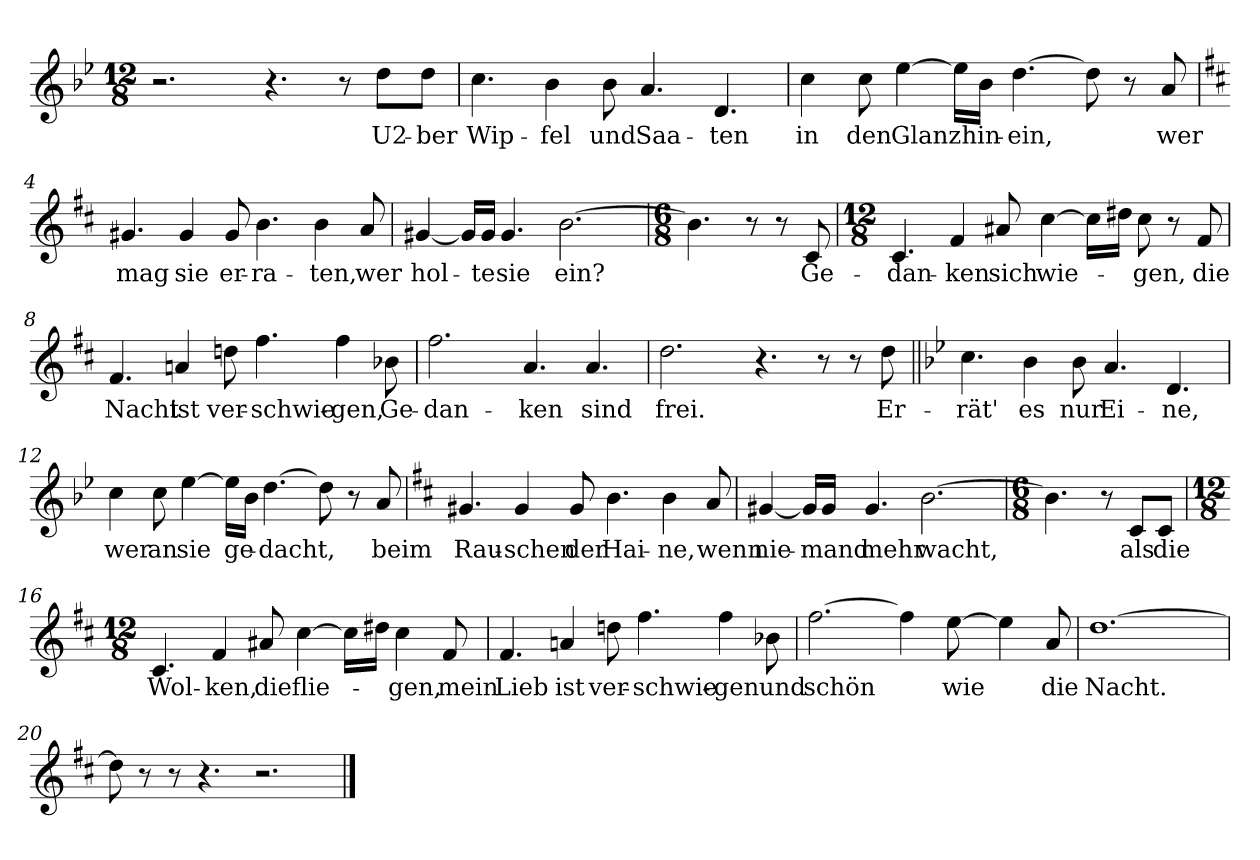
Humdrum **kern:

**kern	**text
*part1	*part1
*staff1	*staff1
*clefG2	*
*k[b-e-]	*
*M12/8	*
=1	=1
2.r	.
4.r	.
8r	.
!	!LO:LY:b
8dd\L	U2-
!	!LO:LY:b
8dd\J	-ber
=2	=2
!	!LO:LY:b
4.cc\	Wip-
!	!LO:LY:b
4b-\	-fel
!	!LO:LY:b
8b-\	und
!	!LO:LY:b
4.a/	Saa-
!	!LO:LY:b
4.d/	-ten
=3	=3
!	!LO:LY:b
4cc\	in
!	!LO:LY:b
8cc\	den
!	!LO:LY:b
[4ee-\	Glanz
16ee-\LL]	.
!	!LO:LY:b
16b-\JJ	hin-
!	!LO:LY:b
[4.dd\	-ein,
8dd\]	.
8r	.
!	!LO:LY:b
8a/	wer
=4	=4
*k[f#c#]	*
!	!LO:LY:b
4.g#X/	mag
!	!LO:LY:b
4g#/	sie
!	!LO:LY:b
8g#/	er-
!	!LO:LY:b
4.b\	-ra-
!	!LO:LY:b
4b\	-ten,
!	!LO:LY:b
8a/	wer
=5	=5
!	!LO:LY:b
[4g#X/	hol-
16g#/LL]	.
!	!LO:LY:b
16g#/JJ	-te
!	!LO:LY:b
4.g#/	sie
!	!LO:LY:b
[2.b\	ein?
!!LO:LB:g=z
=6	=6
*M6/8	*
4.b\]	.
8r	.
8r	.
!	!LO:LY:b
8c#/	Ge-
=7	=7
*M12/8	*
!	!LO:LY:b
4.c#/	-dan-
!	!LO:LY:b
4f#/	-ken
!	!LO:LY:b
8a#X/	sich
!	!LO:LY:b
[4cc#\	wie-
16cc#\LL]	.
16dd#X\JJ	.
!	!LO:LY:b
8cc#\	-gen,
8r	.
!	!LO:LY:b
8f#/	die
=8	=8
!	!LO:LY:b
4.f#/	Nacht
!	!LO:LY:b
4an/	ist
!	!LO:LY:b
8ddn\	ver-
!	!LO:LY:b
4.ff#\	-schwie-
!	!LO:LY:b
4ff#\	-gen,
!	!LO:LY:b
8b-X\	Ge-
=9	=9
!	!LO:LY:b
2.ff#\	-dan-
!	!LO:LY:b
4.a/	-ken
!	!LO:LY:b
4.a/	sind
=10	=10
!	!LO:LY:b
2.dd\	frei.
4.r	.
8r	.
8r	.
!	!LO:LY:b
8dd\	Er-
!!LO:LB:g=z
=11||	=11||
*k[b-e-]	*
!	!LO:LY:b
4.cc\	-rät'
!	!LO:LY:b
4b-\	es
!	!LO:LY:b
8b-\	nur
!	!LO:LY:b
4.a/	Ei-
!	!LO:LY:b
4.d/	-ne,
=12	=12
!	!LO:LY:b
4cc\	wer
!	!LO:LY:b
8cc\	an
!	!LO:LY:b
[4ee-\	sie
16ee-\LL]	.
!	!LO:LY:b
16b-\JJ	ge-
!	!LO:LY:b
[4.dd\	-dacht,
8dd\]	.
8r	.
!	!LO:LY:b
8a/	beim
=13	=13
*k[f#c#]	*
!	!LO:LY:b
4.g#X/	Rau-
!	!LO:LY:b
4g#/	-schen
!	!LO:LY:b
8g#/	der
!	!LO:LY:b
4.b\	Hai-
!	!LO:LY:b
4b\	-ne,
!	!LO:LY:b
8a/	wenn
=14	=14
!	!LO:LY:b
[4g#X/	nie-
16g#/LL]	.
!	!LO:LY:b
16g#/JJ	-mand
!	!LO:LY:b
4.g#/	mehr
!	!LO:LY:b
[2.b\	wacht,
!!LO:LB:g=z
=15	=15
*M6/8	*
4.b\]	.
8r	.
!	!LO:LY:b
8c#/L	als
!	!LO:LY:b
8c#/J	die
=16	=16
*M12/8	*
!	!LO:LY:b
4.c#/	Wol-
!	!LO:LY:b
4f#/	-ken,
!	!LO:LY:b
8a#X/	die
!	!LO:LY:b
[4cc#\	flie-
16cc#\LL]	.
16dd#X\JJ	.
!	!LO:LY:b
4cc#\	-gen,
!	!LO:LY:b
8f#/	mein
=17	=17
!	!LO:LY:b
4.f#/	Lieb
!	!LO:LY:b
4an/	ist
!	!LO:LY:b
8ddn\	ver-
!	!LO:LY:b
4.ff#\	-schwie-
!	!LO:LY:b
4ff#\	-gen
!	!LO:LY:b
8b-X\	und
=18	=18
!	!LO:LY:b
[2.ff#\	schön
4ff#\]	.
!	!LO:LY:b
[8ee\	wie
4ee\]	.
!	!LO:LY:b
8a/	die
=19	=19
!	!LO:LY:b
[1.dd	Nacht.
!!LO:LB:g=z
=20	=20
8dd\]	.
8r	.
8r	.
4.r	.
2.r	.
==	==
*-	*-
